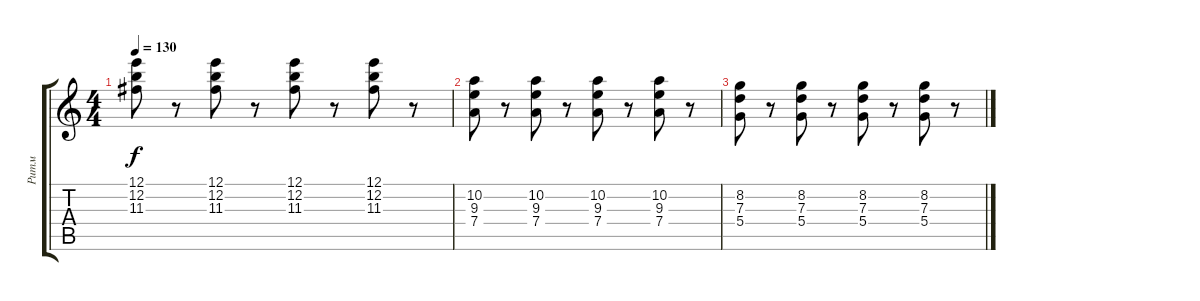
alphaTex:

\track ("Ритм" "Ритм") {instrument distortionguitar}
\staff {score tabs}
\tuning (E4 B3 G3 D3 A2 E2) {hide}
\ts (4 4)
\tempo 130
\clef g2
\ks c
(12.1 12.2 11.3).8{dy f} r.8 (12.1 12.2 11.3).8 r.8 (12.1 12.2 11.3).8 r.8 (12.1 12.2 11.3).8 r.8 |
(10.2 9.3 7.4).8 r.8 (10.2 9.3 7.4).8 r.8 (10.2 9.3 7.4).8 r.8 (10.2 9.3 7.4).8 r.8 |
(8.2 7.3 5.4).8 r.8 (8.2 7.3 5.4).8 r.8 (8.2 7.3 5.4).8 r.8 (8.2 7.3 5.4).8 r.8
